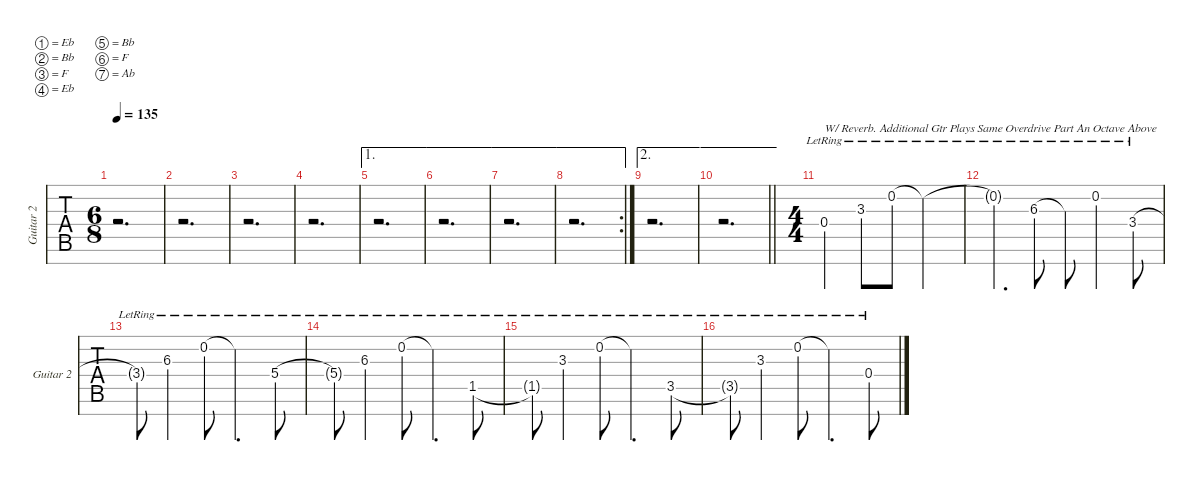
\defaultSystemsLayout 4
\hideDynamics
\bracketExtendMode nobrackets
\singleTrackTrackNamePolicy allsystems
\multiTrackTrackNamePolicy allsystems
\firstSystemTrackNameMode fullname
\otherSystemsTrackNameMode fullname
\otherSystemsTrackNameOrientation horizontal
\track ("Guitar 2" "Guitar 2") {instrument distortionguitar}
\staff {tabs}
\tuning (Eb4 Bb3 F3 Eb3 Bb2 F2 Ab1)
\ts (6 8)
\tempo 135
\clef g2
\ks c
r.2{d dy mf} |
r.2{d} |
r.2{d} |
r.2{d} |
\ae 1
r.2{d} |
\ae 1
r.2{d} |
\ae 1
r.2{d} |
\ae 1
\rc 2
r.2{d} |
\ae 2
r.2{d} |
\ae 2
\barLineRight lightlight
r.2{d} |
\ts (4 4)
0.4{lr}.4{txt "W/ Reverb. Additional Gtr Plays Same Overdrive Part An Octave Above"} 3.3{lr}.8 0.2{lr}.8 0.2{lr t}.2 |
0.2{lr t}.4{d} 6.3{lr}.8 6.3{lr t}.8 0.2{lr}.4 3.4{lr}.8 |
3.4{lr t}.8 6.3{lr}.4 0.2{lr}.8 0.2{lr t}.4{d} 5.4{lr}.8 |
5.4{lr t}.8 6.3{lr}.4 0.2{lr}.8 0.2{lr t}.4{d} 1.5{lr}.8 |
1.5{lr t}.8 3.3{lr}.4 0.2{lr}.8 0.2{lr t}.4{d} 3.5{lr}.8 |
3.5{lr t}.8 3.3{lr}.4 0.2{lr}.8 0.2{lr t}.4{d} 0.4{lr}.8
